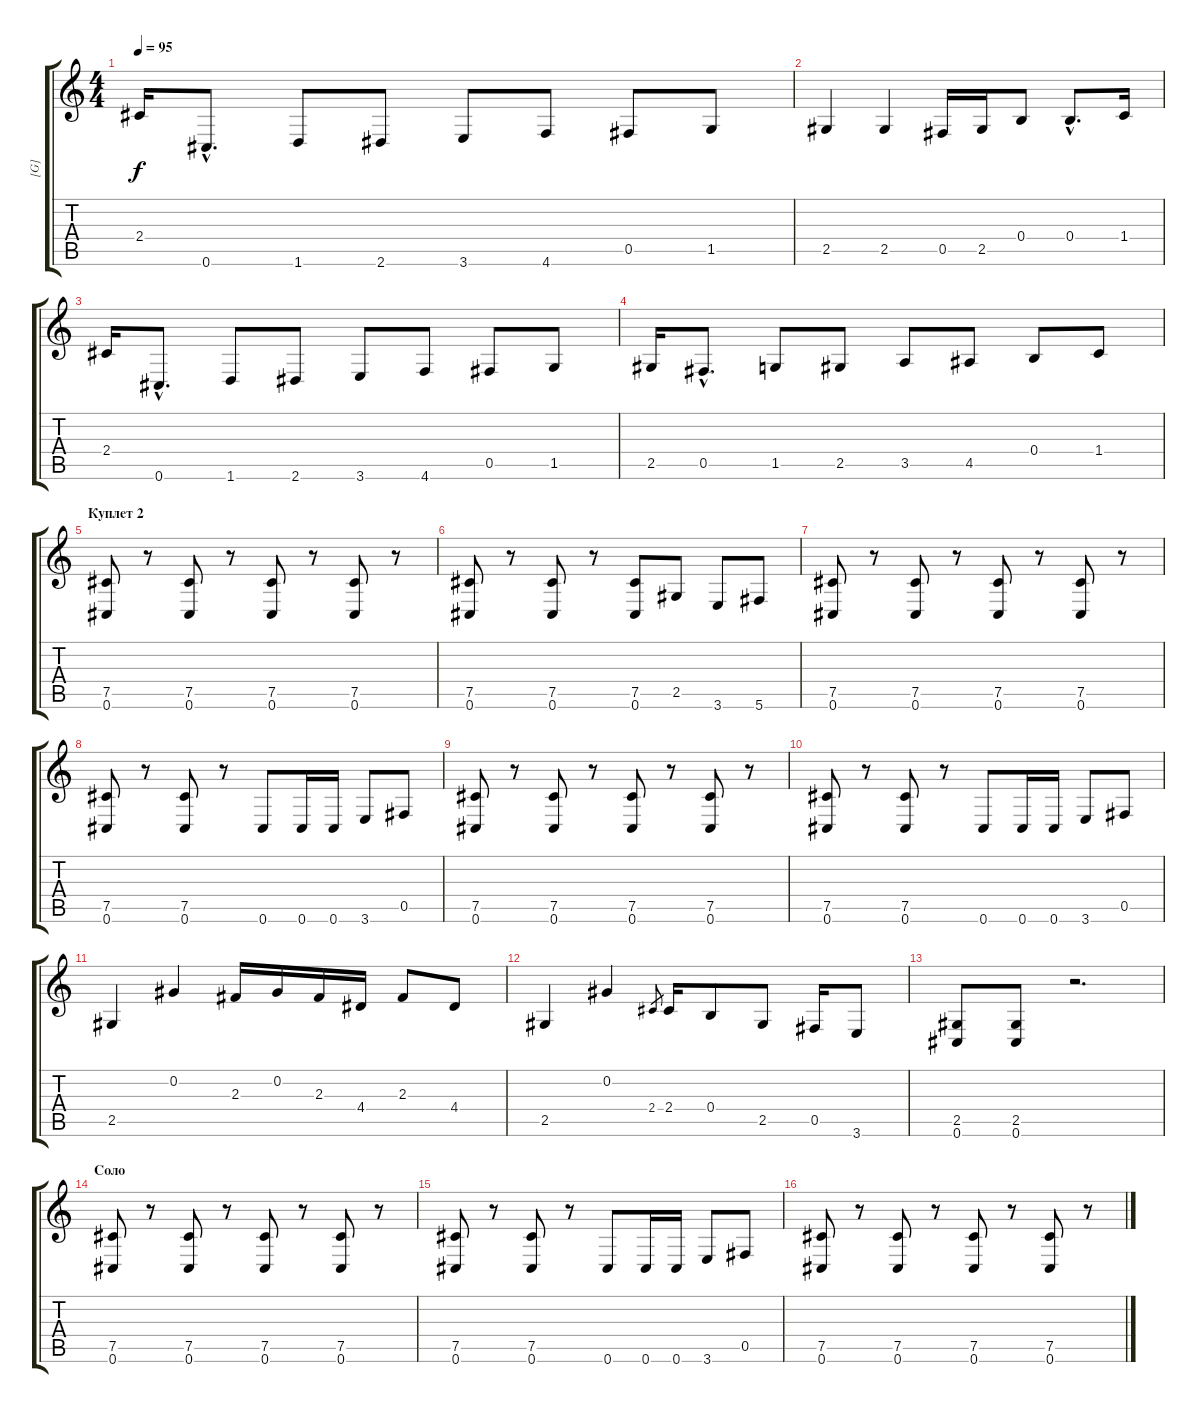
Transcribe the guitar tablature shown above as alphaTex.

\track ("[G]" "[G]") {instrument distortionguitar}
\staff {score tabs}
\tuning (Db4 Ab3 E3 B2 Gb2 Db2) {hide}
\ts (4 4)
\tempo 95
\clef g2
\ks c
2.4.16{dy f} 0.6{hac}.8{d} 1.6.8 2.6.8 3.6.8 4.6.8 0.5.8 1.5.8 |
2.5.4 2.5.4 0.5.16 2.5.16 0.4.8 0.4{hac}.8{d} 1.4.16 |
2.4.16 0.6{hac}.8{d} 1.6.8 2.6.8 3.6.8 4.6.8 0.5.8 1.5.8 |
2.5.16 0.5{hac}.8{d} 1.5.8 2.5.8 3.5.8 4.5.8 0.4.8 1.4.8 |
\section ("" "Куплет 2")
(7.5 0.6).8 r.8 (7.5 0.6).8 r.8 (7.5 0.6).8 r.8 (7.5 0.6).8 r.8 |
(7.5 0.6).8 r.8 (7.5 0.6).8 r.8 (7.5 0.6).8 2.5.8 3.6.8 5.6.8 |
\section ("" "")
(7.5 0.6).8 r.8 (7.5 0.6).8 r.8 (7.5 0.6).8 r.8 (7.5 0.6).8 r.8 |
(7.5 0.6).8 r.8 (7.5 0.6).8 r.8 0.6.8 0.6.16 0.6.16 3.6.8 0.5.8 |
(7.5 0.6).8 r.8 (7.5 0.6).8 r.8 (7.5 0.6).8 r.8 (7.5 0.6).8 r.8 |
(7.5 0.6).8 r.8 (7.5 0.6).8 r.8 0.6.8 0.6.16 0.6.16 3.6.8 0.5.8 |
2.5.4 0.2.4 2.3.16 0.2.16 2.3.16 4.4.16 2.3.8 4.4.8 |
2.5.4 0.2.4 2.4.8{gr} 2.4.16 0.4.8 2.5.8 0.5.16 3.6.8 |
(2.5 0.6).8 (2.5 0.6).8 r.2{d} |
\section ("" "Соло")
(7.5 0.6).8 r.8 (7.5 0.6).8 r.8 (7.5 0.6).8 r.8 (7.5 0.6).8 r.8 |
(7.5 0.6).8 r.8 (7.5 0.6).8 r.8 0.6.8 0.6.16 0.6.16 3.6.8 0.5.8 |
(7.5 0.6).8 r.8 (7.5 0.6).8 r.8 (7.5 0.6).8 r.8 (7.5 0.6).8 r.8
